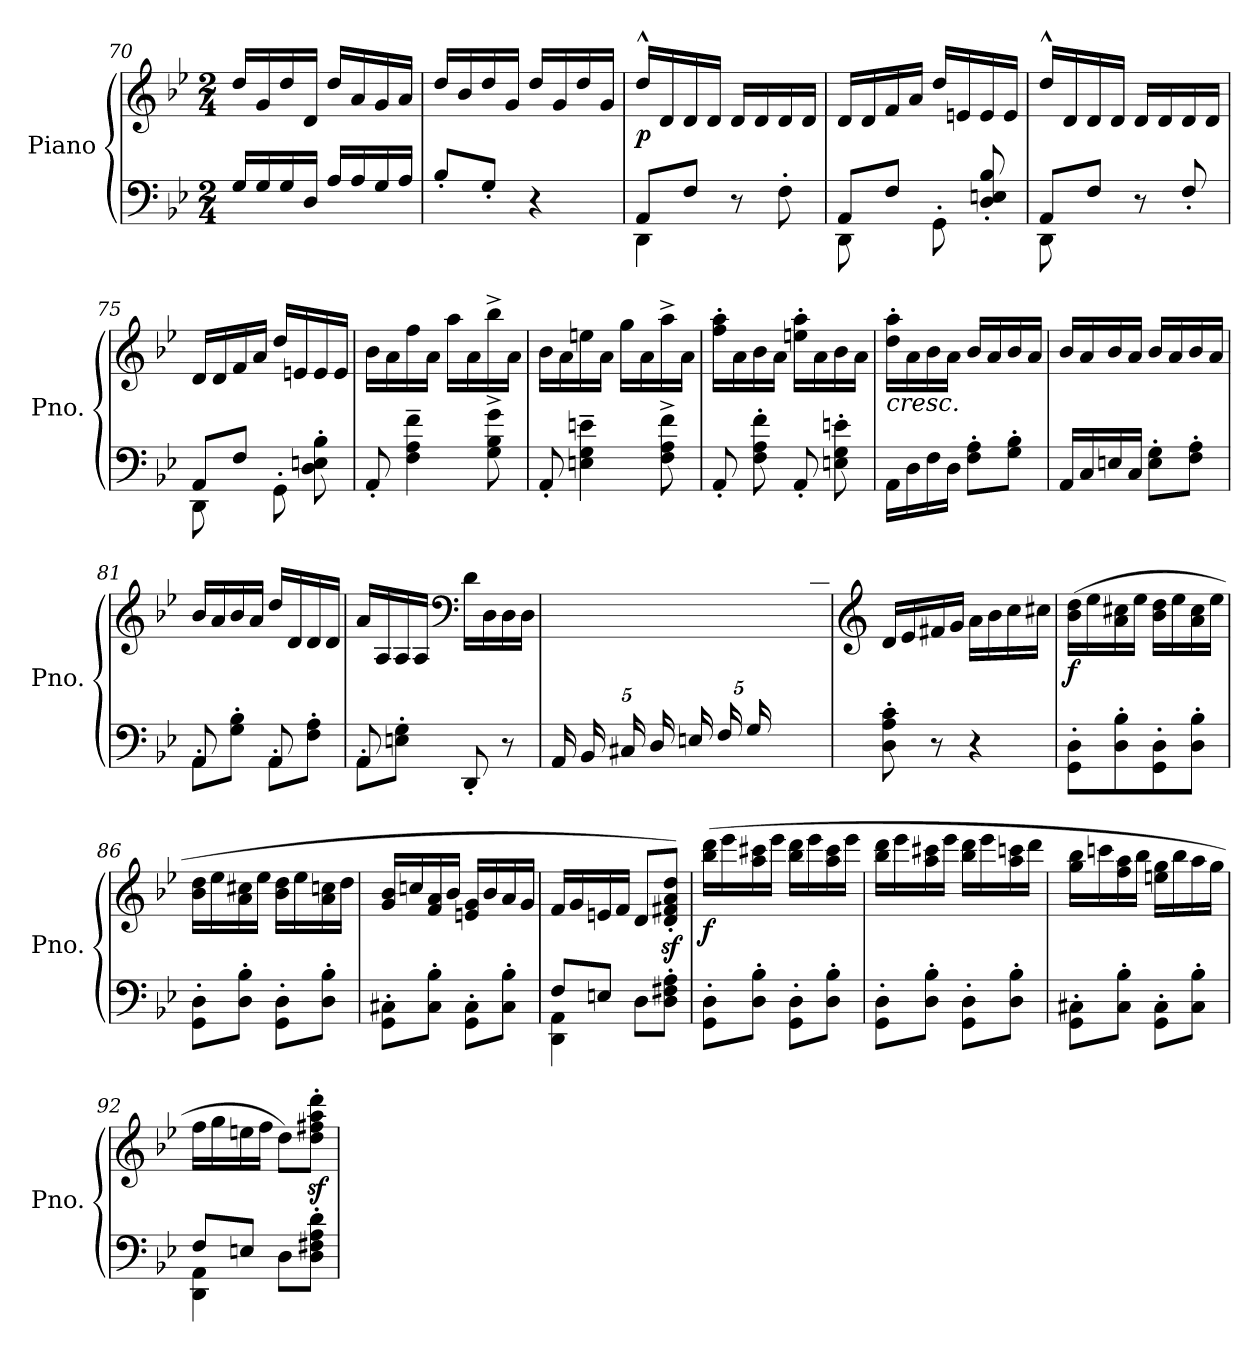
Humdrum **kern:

**kern	**kern	**dynam
*part1	*part1	*part1
*staff2	*staff1	*staff1/2
*I"Piano	*	*
*I'Pno.	*	*
*clefF4	*clefG2	*
*k[b-e-]	*k[b-e-]	*
*M2/4	*M2/4	*
=70	=70	=70
16G</LL	16dd/LL	.
16G</	16g/	.
16G</	16dd/	.
16D</JJ	16d/JJ	.
16A</LL	16dd/LL	.
16A</	16a/	.
16G</	16g/	.
16A</JJ	16a/JJ	.
=71	=71	=71
8B-<'/L	16dd/LL	.
.	16b-/	.
8G<'/J	16dd/	.
.	16g/JJ	.
4r	16dd/LL	.
.	16g/	.
.	16dd/	.
.	16g/JJ	.
=72	=72	=72
*^	*	*
!	!	!	!LO:DY:b
8AA/L	4DD<\	16dd^^/LL	p
.	.	16d/	.
8F/J	.	16d/	.
.	.	16d/JJ	.
8r	4ryy	16d/LL	.
.	.	16d/	.
8F<'\	.	16d/	.
.	.	16d/JJ	.
!!LO:LB:g=z
=73	=73	=73	=73
8AA/L	8DD<\	16d/LL	.
.	.	16d/	.
8F</J	8ryy	16f/	.
.	.	16a/JJ	.
8ryy	8GG<'\	16dd/LL	.
.	.	16en/	.
8D/<'<< 8En/<'<< 8B-/<'<<	8ryy	16e/	.
.	.	16e/JJ	.
=74	=74	=74	=74
8AA/L	8DD\	16dd^^/LL	.
.	.	16d/	.
8F/J	8ryy	16d/	.
.	.	16d/JJ	.
8r	4ryy	16d/LL	.
.	.	16d/	.
8F'/	.	16d/	.
.	.	16d/JJ	.
=75	=75	=75	=75
8AA/L	8DD\	16d/LL	.
.	.	16d/	.
8F/J	8ryy	16f/	.
.	.	16a/JJ	.
8ryy	8GG'\	16dd/LL	.
.	.	16en/	.
8D\' 8En\' 8B-\'	8ryy	16e/	.
.	.	16e/JJ	.
*v	*v	*	*
=76	=76	=76
8AA'/	16b-\LL	.
.	16a\	.
4F\~ 4A\~ 4f\~	16ff\	.
.	16a\JJ	.
.	16aa\LL	.
.	16a\	.
8G\^ 8B-\^ 8g\^	16bb-^\	.
.	16a\JJ	.
!!LO:LB:g=z
=77	=77	=77
8AA'/	16b-\LL	.
.	16a\	.
4En\~ 4G\~ 4en\~	16een\	.
.	16a\JJ	.
.	16gg\LL	.
.	16a\	.
8F\^ 8A\^ 8f\^	16aa^\	.
.	16a\JJ	.
=78	=78	=78
8AA'/	16ff\' 16aa\'LL	.
.	16a\	.
8F\' 8A\' 8f\'	16b-\	.
.	16a\JJ	.
8AA'/	16een\' 16aa\'LL	.
.	16a\	.
8En\' 8G\' 8en\'	16b-\	.
.	16a\JJ	.
=79	=79	=79
!	!LO:TX:b:i:t=cresc.	!
16AA<\LL	16dd\' 16aa\'LL	.
16D<\	16a\	.
16F<\	16b-\	.
16D<\JJ	16a\JJ	.
8F\<'< 8A\<'<L	16b-/LL	.
.	16a/	.
8G\<'< 8B-\<'<J	16b-/	.
.	16a/JJ	.
=80	=80	=80
16AA</LL	16b-/LL	.
16C</	16a/	.
16En</	16b-/	.
16C</JJ	16a/JJ	.
8E\<'< 8G\<'<L	16b-/LL	.
.	16a/	.
8F\<'< 8A\<'<J	16b-/	.
.	16a/JJ	.
!!LO:PB:g=z
=81	=81	=81
*^	*	*
8AA<'\L	8AA/	16b-/LL	.
.	.	16a/	.
8G\<'< 8B-\<'<J	8ryy	16b-/	.
.	.	16a/JJ	.
8AA<'\L	8AA/	16dd/LL	.
.	.	16d/	.
8F\<'< 8A\<'<J	8ryy	16d/	.
.	.	16d/JJ	.
=82	=82	=82	=82
8AA<'\L	8AA/	16a/LL	.
.	.	16A/	.
8En\<'< 8G\<'<J	8ryy	16A/	.
.	.	16A/JJ	.
*	*	*clefF4	*
8DD'/	4ryy	16d\LL	.
.	.	16D\	.
8r	.	16D\	.
.	.	16D\JJ	.
*v	*v	*	*
=83	=83	=83
*Xbrackettup	*	*
*	*^	*
(>20AA</LL	2ryy	20%7ryy	.
20BB-</	.	.	.
20C#X</	.	.	.
20D</	.	.	.
20En</	.	.	.
20F</	.	.	.
20G</	.	.	.
10.ryy	.	20A<\	.
.	.	20B-<\	.
.	.	20c#X<\JJ	.
*	*v	*v	*
=84	=84	=84
*	*clefG2	*
8D\' 8A\' 8c\'	16d/LL	.
.	16e-/	.
8r	16f#X/	.
.	16g/JJ	.
4r	16a\LL	.
.	16b-\	.
.	16cc\	.
.	16cc#X\JJ)	.
!!LO:LB:g=z
=85	=85	=85
!	!	!LO:DY:b
8GG\' 8D\'L	(>16b-\ 16dd\LL	f
.	16ee-\	.
8D\' 8B-\'	16a\ 16cc#X\	.
.	16ee-\JJ	.
8GG\' 8D\'	16b-\ 16dd\LL	.
.	16ee-\	.
8D\' 8B-\'J	16a\ 16cc#\	.
.	16ee-\JJ	.
=86	=86	=86
8GG\' 8D\'L	16b-\ 16dd\LL	.
.	16ee-\	.
8D\' 8B-\'J	16a\ 16cc#X\	.
.	16ee-\JJ	.
8GG\' 8D\'L	16b-\ 16dd\LL	.
.	16ee-\	.
8D\' 8B-\'J	16a\ 16ccn\	.
.	16dd\JJ	.
=87	=87	=87
8GG\' 8C#X\'L	16g/ 16b-/LL	.
.	16ccn/	.
8C#\' 8B-\'J	16f/ 16a/	.
.	16b-/JJ	.
8GG\' 8C#\'L	16en/ 16g/LL	.
.	16b-/	.
8C#\' 8B-\'J	16a/	.
.	16g/JJ	.
=88	=88	=88
*^	*	*
8F/L	4DD\ 4AA\	16f/LL	.
.	.	16g/	.
8En/J	.	16en/	.
.	.	16f/JJ	.
8D\L	4ryy	8d/L	.
8D\' 8F#X\' 8A\'J	.	8d/z<' 8f#X/z<' 8a/z<' 8dd/z<'J)	.
*v	*v	*	*
!!LO:LB:g=z
=89	=89	=89
!	!	!LO:DY:b
8GG\' 8D\'L	(>16bb-\ 16ddd\LL	f
.	16eee-\	.
8D\' 8B-\'J	16aa\ 16ccc#X\	.
.	16eee-\JJ	.
8GG\' 8D\'L	16bb-\ 16ddd\LL	.
.	16eee-\	.
8D\' 8B-\'J	16aa\ 16ccc#\	.
.	16eee-\JJ	.
=90	=90	=90
8GG\' 8D\'L	16bb-\ 16ddd\LL	.
.	16eee-\	.
8D\' 8B-\'J	16aa\ 16ccc#X\	.
.	16eee-\JJ	.
8GG\' 8D\'L	16bb-\ 16ddd\LL	.
.	16eee-\	.
8D\' 8B-\'J	16aa\ 16cccn\	.
.	16ddd\JJ	.
=91	=91	=91
8GG\' 8C#X\'L	16gg\ 16bb-\LL	.
.	16cccn\	.
8C#\' 8B-\'J	16ff\ 16aa\	.
.	16bb-\JJ	.
8GG\' 8C#\'L	16een\ 16gg\LL	.
.	16bb-\	.
8C#\' 8B-\'J	16aa\	.
.	16gg\JJ	.
=92	=92	=92
*^	*	*
8F/L	4DD\ 4AA\	16ff\LL	.
.	.	16gg\	.
8En/J	.	16een\	.
.	.	16ff\JJ	.
8D\L	4ryy	8dd\L)	.
8D\' 8F#X\' 8A\' 8d\'J	.	8dd\z<' 8ff#X\z<' 8aa\z<' 8ddd\z<'J	.
*v	*v	*	*
=	=	=
*-	*-	*-
